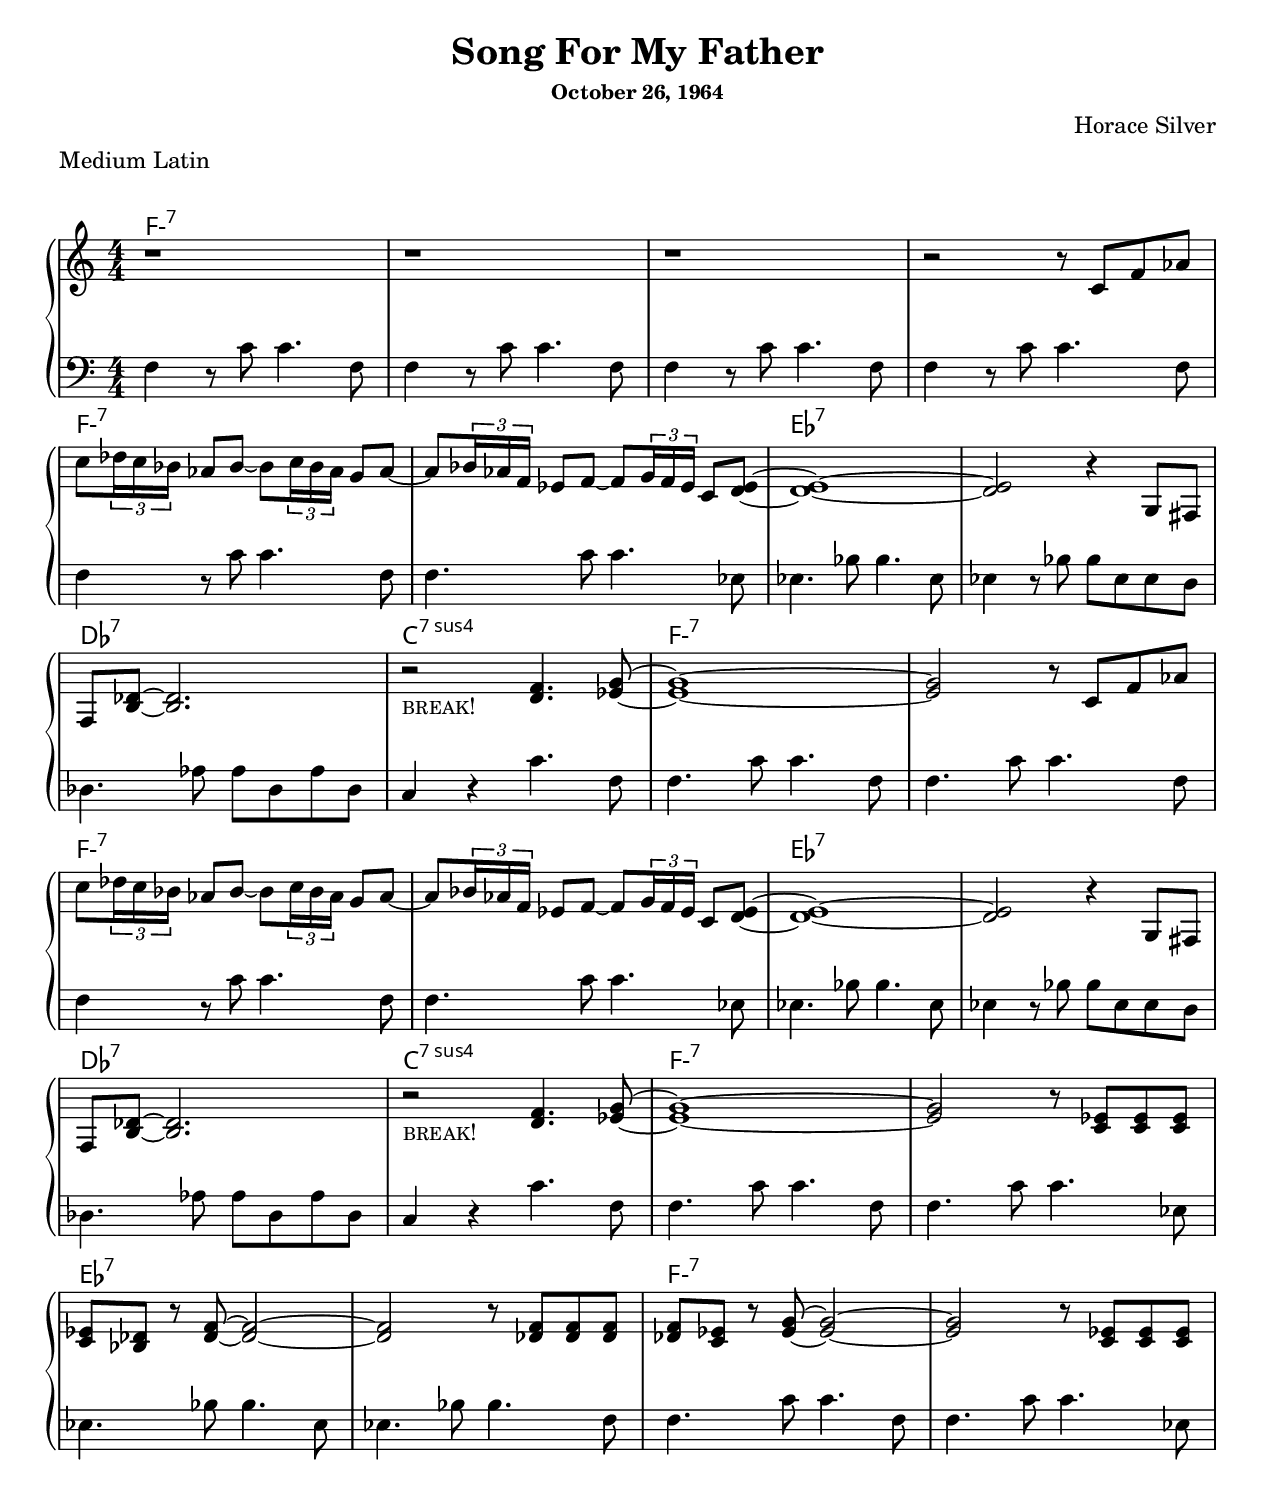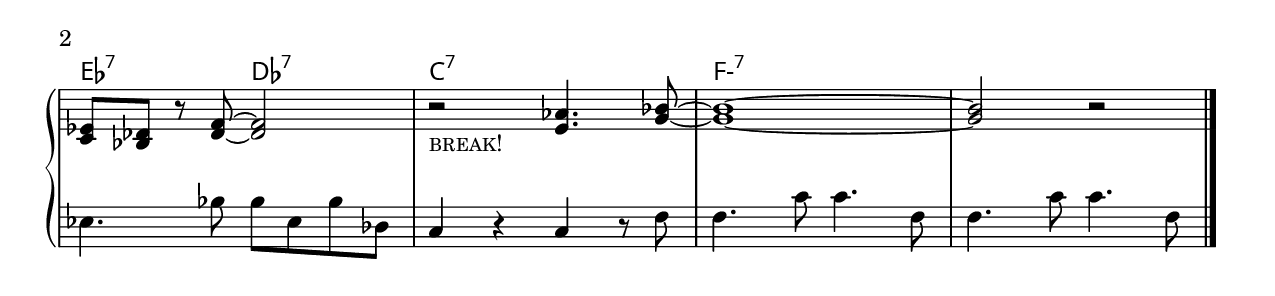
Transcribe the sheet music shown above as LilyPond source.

\version "2.22.1"

\include "../includes/globals.ily"
\include "../includes/chords.ily"
\include "../includes/symbols.ily"

\header {
  title = "Song For My Father"
  subsubtitle = "October 26, 1964"
  composer = "Horace Silver"
  meter = "Medium Latin"
}

\score {
    \new PianoStaff <<
      \new ChordNames="Chords" {
        \transpose c c {
          \chordmode {
            \set chordNameExceptions = #jazzChordExceptions
            \set chordChanges = ##t

            \repeat unfold 4 { f1:m7 }

            %\boxMark "A1"
            f1:m7 | f1:m7 | ees1:7 | ees1:7 |
            des1:7 | c1:7sus4 | f1:m7 | f1:m7

            %\boxMark "A2"
            f1:m7 | f1:m7 | ees1:7 | ees1:7 |
            des1:7 | c1:7sus4 | f1:m7 | f1:m7

            %\boxMark "B"
            ees1:7 | ees1:7 | f1:m7 | f1:m7 |
            ees2:7 des2:7 | c1:7 | f1:m7 | f1:m7
          }
        }
      }

      \new Staff {
        \transpose c c {
          \relative c' {
            \key c \major
            \time 4/4
            \numericTimeSignature
            \clef "treble"

            r1 | r1 | r1 |
            r2 r8 c8 f8 aes8 | \endLine

            %% "A1"
            c8 \tuplet 3/2 { des16 c16 bes16 } aes8 bes8~ bes8
            \tuplet 3/2 { c16 bes16 aes16 } g8 aes8~ |
            aes8 \tuplet 3/2 { bes16 aes16 f16 } ees8 f8~ f8
            \tuplet 3/2 { g16 f16 ees16 } c8 <d ees>8~ |
            <d ees>1~ |
            <d ees>2 r4 g,8 fis8 | \endLine

            f8 <b des>8~ <b des>2. |
            r2_\markup{\caps{"break!"}} <d f>4. <ees g>8~ |
            <ees g>1~ |
            <ees g>2 r8 c8 f8 aes8 | \endLine

            %% "A2"
            c8 \tuplet 3/2 { des16 c16 bes16 } aes8 bes8~ bes8
            \tuplet 3/2 { c16 bes16 aes16 } g8 aes8~ |
            aes8 \tuplet 3/2 { bes16 aes16 f16 } ees8 f8~ f8
            \tuplet 3/2 { g16 f16 ees16 } c8 <d ees>8~ |
            <d ees>1~ |
            <d ees>2 r4 g,8 fis8 | \endLine

            f8 <b des>8~ <b des>2. |
            r2_\markup{\caps{"break!"}} <d f>4. <ees g>8~ |
            <ees g>1~ |
            <ees g>2 r8 <c ees>8 <c ees>8 <c ees>8 | \endLine

            %% "B"
            <c ees>8 <bes des>8 r8 <des f>8~ <des f>2~ |
            <des f>2 r8 <des f>8 <des f>8 <des f>8 |
            <des f>8 <c ees>8 r8 <ees g>8~ <ees g>2~ |
            <ees g>2 r8 <c ees>8 <c ees>8 <c ees>8 | \endLine

            <c ees>8 <bes des>8 r8 <des f>8~ <des f>2 |
            r2_\markup{\caps{"break!"}} <e aes>4. <g bes>8~ |
            <g bes>1~ |
            <g bes>2 r2 |

            \songEndBar
          }
        }
      }

      \new Staff {
        \transpose c c {
          \relative c' {
            \clef "bass"
            \key c \major
            \time 4/4
            \numericTimeSignature

            f,4 r8 c'8 c4. f,8 |
            f4 r8 c'8 c4. f,8 |
            f4 r8 c'8 c4. f,8 |
            f4 r8 c'8 c4. f,8 |

            %% "A1"
            f4 r8 c'8 c4. f,8 |
            f4. c'8 c4. ees,8 |
            ees4. bes'8 bes4. ees,8 |
            ees4 r8 bes'8 bes8 ees,8 ees8 d8 |

            des4. aes'8 aes8 des,8 aes'8 des,8 |
            c4 r4 c'4. f,8 |
            f4. c'8 c4. f,8 |
            f4. c'8 c4. f,8 |

            %% "A2"
            f4 r8 c'8 c4. f,8 |
            f4. c'8 c4. ees,8 |
            ees4. bes'8 bes4. ees,8 |
            ees4 r8 bes'8 bes8 ees,8 ees8 d8 |

            des4. aes'8 aes8 des,8 aes'8 des,8 |
            c4 r4 c'4. f,8 |
            f4. c'8 c4. f,8 |
            f4. c'8 c4. ees,8 |

            %% "B"
            ees4. bes'8 bes4. ees,8 |
            ees4. bes'8 bes4. f8 |
            f4. c'8 c4. f,8 |
            f4. c'8 c4. ees,8

            ees4. bes'8 bes8 ees,8 bes'8 des,8 |
            c4 r4 c4 r8 f8 |
            f4. c'8 c4. f,8 |
            f4. c'8 c4. f,8
          }
        }
      }

    >>
}
